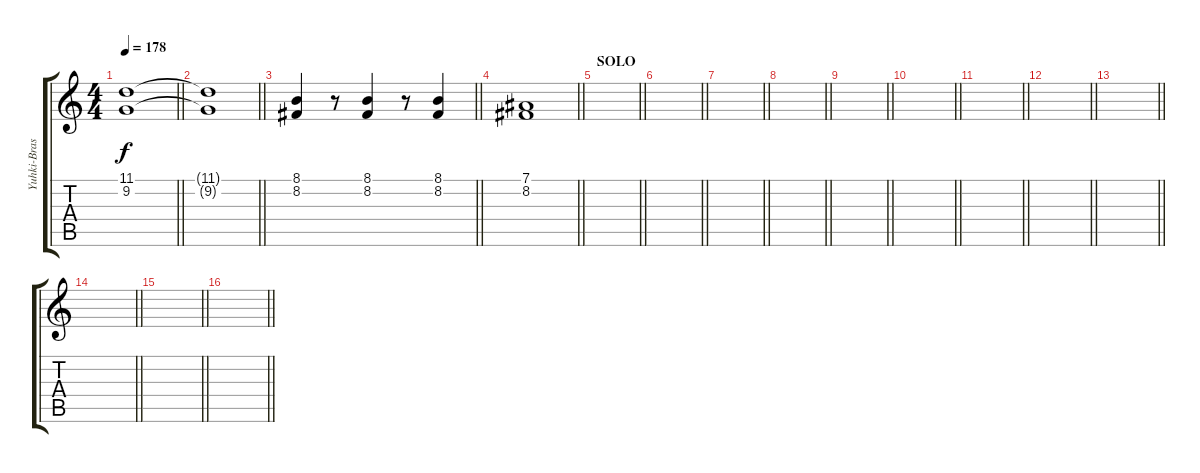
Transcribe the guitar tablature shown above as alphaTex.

\track ("Yuhki-Brass" "Yuhki-Bras") {instrument brasssection}
\staff {score tabs}
\tuning (Eb4 Bb3 Gb3 Db3 Ab2 Eb2) {hide}
\ts (4 4)
\tempo 178
\clef g2
\barLineRight lightlight
\ks c
(11.1 9.2).1{dy f} |
\barLineRight lightlight
(11.1{t} 9.2{t}).1 |
\barLineRight lightlight
(8.1 8.2).4 r.8 (8.1 8.2).4 r.8 (8.1 8.2).4 |
\barLineRight lightlight
(7.1 8.2).1 |
\section ("" "SOLO")
\barLineRight lightlight
|
\barLineRight lightlight
|
\barLineRight lightlight
|
\barLineRight lightlight
|
\barLineRight lightlight
|
\barLineRight lightlight
|
\barLineRight lightlight
|
\barLineRight lightlight
|
\barLineRight lightlight
|
\barLineRight lightlight
|
\barLineRight lightlight
|
\barLineRight lightlight
